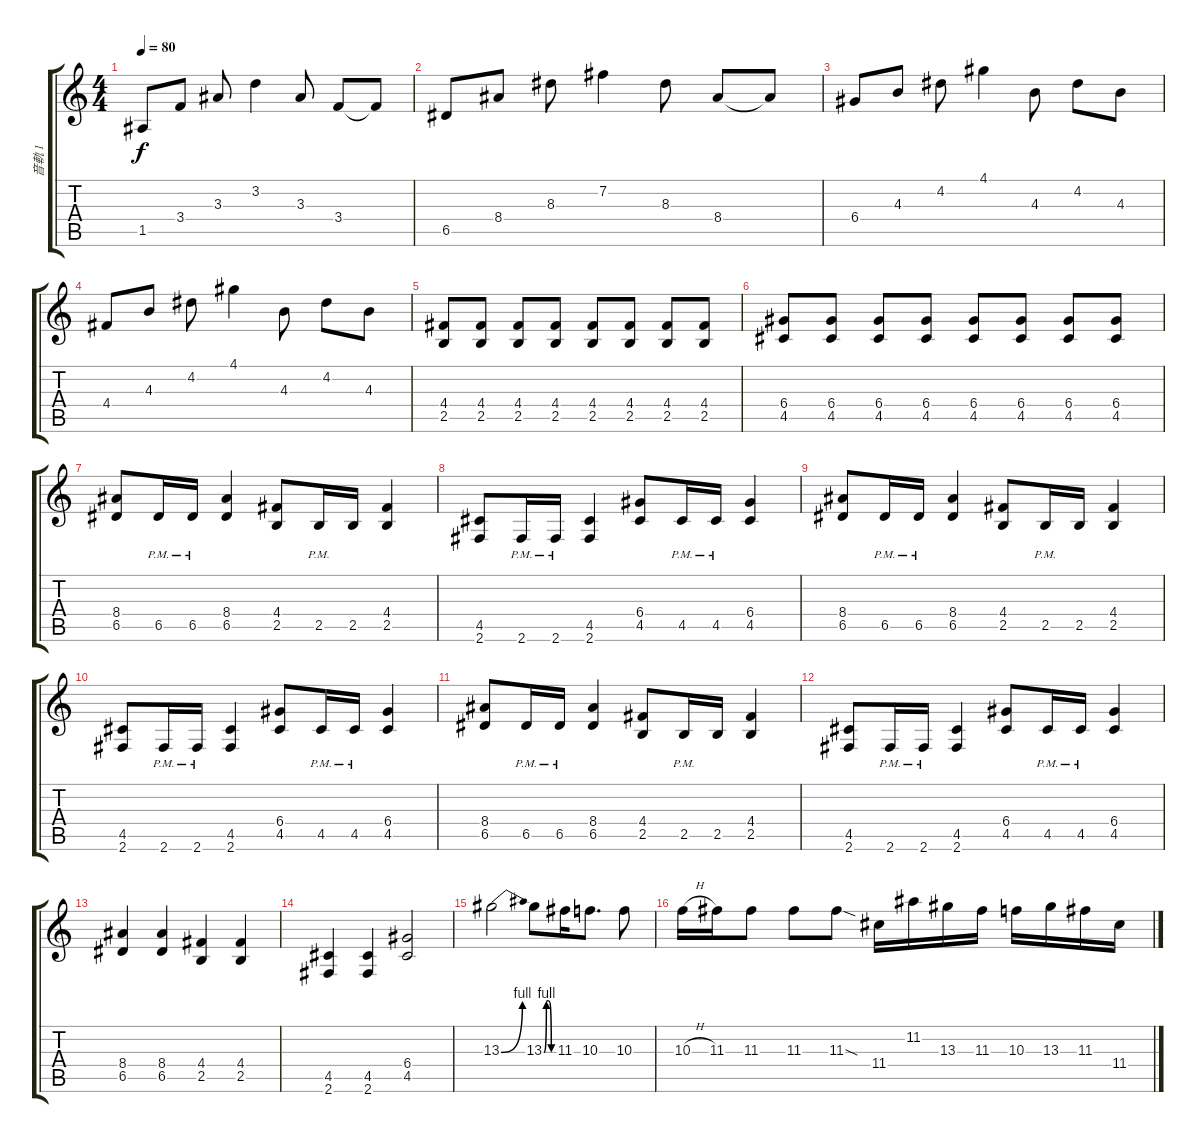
\track ("音軌 1" "音軌 1") {instrument overdrivenguitar}
\staff {score tabs}
\tuning (E4 B3 G3 D3 A2 E2) {hide}
\ts (4 4)
\tempo 80
\clef g2
\ks c
1.5.8{dy f} 3.4.8 3.3.8 3.2.4 3.3.8 3.4.8 3.4{t}.8 |
6.5.8 8.4.8 8.3.8 7.2.4 8.3.8 8.4.8 8.4{t}.8 |
6.4.8 4.3.8 4.2.8 4.1.4 4.3.8 4.2.8 4.3.8 |
4.4.8 4.3.8 4.2.8 4.1.4 4.3.8 4.2.8 4.3.8 |
(4.4 2.5).8{instrument overdrivenguitar} (4.4 2.5).8 (4.4 2.5).8 (4.4 2.5).8 (4.4 2.5).8 (4.4 2.5).8 (4.4 2.5).8 (4.4 2.5).8 |
(6.4 4.5).8 (6.4 4.5).8 (6.4 4.5).8 (6.4 4.5).8 (6.4 4.5).8 (6.4 4.5).8 (6.4 4.5).8 (6.4 4.5).8 |
(8.4 6.5).8 6.5{pm}.16 6.5{pm}.16 (8.4 6.5).4 (4.4 2.5).8 2.5{pm}.16 2.5.16 (4.4 2.5).4 |
(4.5 2.6).8 2.6{pm}.16 2.6{pm}.16 (4.5 2.6).4 (6.4 4.5).8 4.5{pm}.16 4.5{pm}.16 (6.4 4.5).4 |
(8.4 6.5).8 6.5{pm}.16 6.5{pm}.16 (8.4 6.5).4 (4.4 2.5).8 2.5{pm}.16 2.5.16 (4.4 2.5).4 |
(4.5 2.6).8 2.6{pm}.16 2.6{pm}.16 (4.5 2.6).4 (6.4 4.5).8 4.5{pm}.16 4.5{pm}.16 (6.4 4.5).4 |
(8.4 6.5).8 6.5{pm}.16 6.5{pm}.16 (8.4 6.5).4 (4.4 2.5).8 2.5{pm}.16 2.5.16 (4.4 2.5).4 |
(4.5 2.6).8 2.6{pm}.16 2.6{pm}.16 (4.5 2.6).4 (6.4 4.5).8 4.5{pm}.16 4.5{pm}.16 (6.4 4.5).4 |
(8.4 6.5).4 (8.4 6.5).4 (4.4 2.5).4 (4.4 2.5).4 |
(4.5 2.6).4 (4.5 2.6).4 (6.4 4.5).2 |
13.3{be (bend 0 0 60 4)}.2 13.3{be (custom 0 0 15 4 30 4 45 0 60 0)}.8 11.3.16 10.3.8{d} 10.3.8 |
10.3{h}.16 11.3.16 11.3.8 11.3.8 11.3{sod}.8 11.4.16 11.2.16 13.3.16 11.3.16 10.3.16 13.3.16 11.3.16 11.4.16
